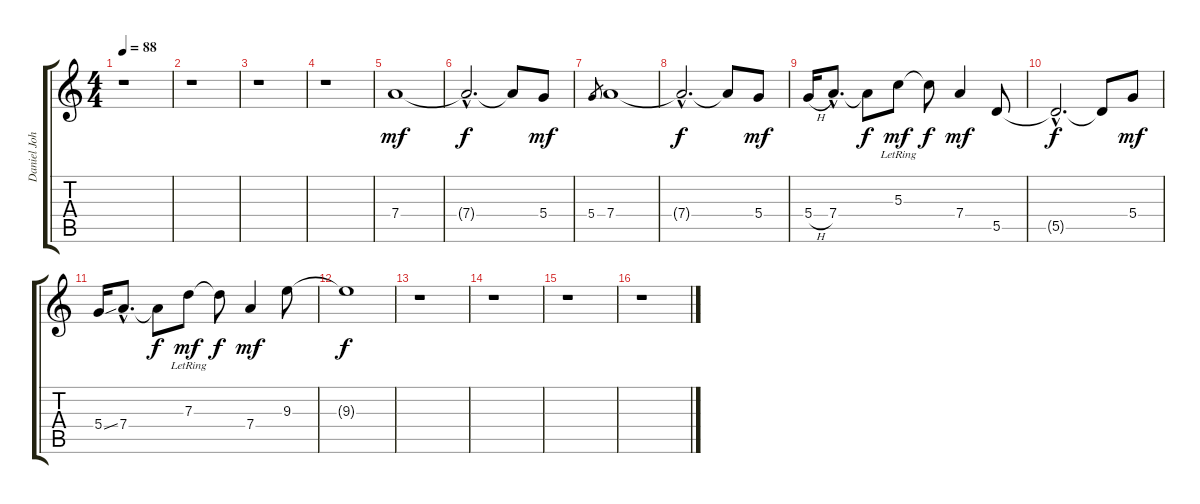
\track ("Daniel Johns (Gtr 2)" "Daniel Joh") {instrument distortionguitar}
\staff {score tabs}
\tuning (E4 B3 G3 D3 A2 D2) {hide}
\ts (4 4)
\tempo 88
\clef g2
\ks c
r.1{dy mf instrument distortionguitar} |
r.1 |
r.1 |
r.1 |
7.4.1 |
7.4{hac t}.2{d dy f} 7.4{t}.8 5.4.8{dy mf} |
5.4.8{gr} 7.4.1 |
7.4{hac t}.2{d dy f} 7.4{t}.8 5.4.8{dy mf} |
5.4{h}.16 7.4{hac}.8{d} 7.4{t}.8{dy f} 5.3{lr}.8{dy mf} 5.3{t}.8{dy f} 7.4.4{dy mf} 5.5.8 |
5.5{hac t}.2{d dy f} 5.5{t}.8 5.4.8{dy mf} |
5.4{ss}.16 7.4{hac}.8{d} 7.4{t}.8{dy f} 7.3{lr}.8{dy mf} 7.3{t}.8{dy f} 7.4.4{dy mf} 9.3.8 |
9.3{t}.1{dy f} |
r.1 |
r.1 |
r.1 |
r.1
